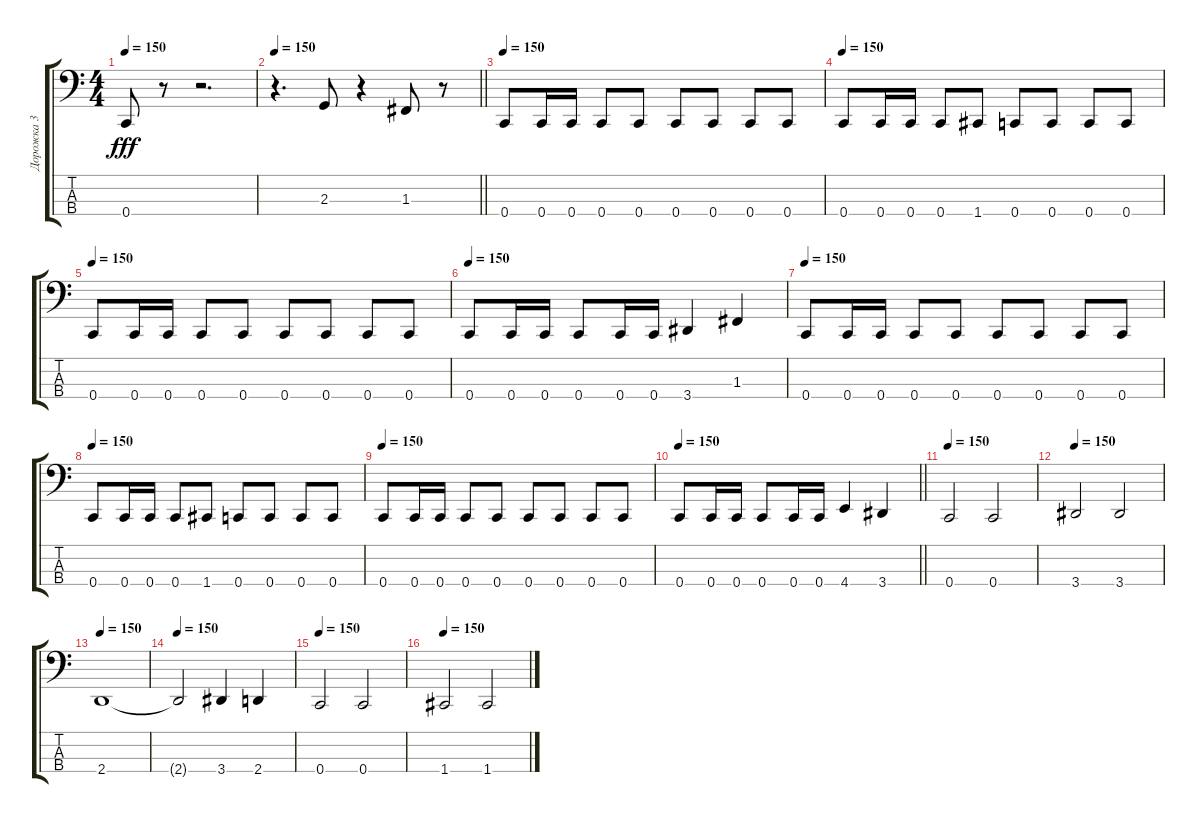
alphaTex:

\track ("Дорожка 3" "Дорожка 3") {instrument electricbasspick}
\staff {score tabs}
\tuning (Eb2 Bb1 F1 C1) {hide}
\ts (4 4)
\tempo 150
\clef f4
\ks c
0.4.8{dy fff} r.8 r.2{d} |
\tempo 150
\barLineRight lightlight
r.4{d} 2.3.8 r.4 1.3.8 r.8 |
\tempo 150
0.4.8 0.4.16 0.4.16 0.4.8 0.4.8 0.4.8 0.4.8 0.4.8 0.4.8 |
\tempo 150
0.4.8 0.4.16 0.4.16 0.4.8 1.4.8 0.4.8 0.4.8 0.4.8 0.4.8 |
\tempo 150
0.4.8 0.4.16 0.4.16 0.4.8 0.4.8 0.4.8 0.4.8 0.4.8 0.4.8 |
\tempo 150
0.4.8 0.4.16 0.4.16 0.4.8 0.4.16 0.4.16 3.4.4 1.3.4 |
\tempo 150
0.4.8 0.4.16 0.4.16 0.4.8 0.4.8 0.4.8 0.4.8 0.4.8 0.4.8 |
\tempo 150
0.4.8 0.4.16 0.4.16 0.4.8 1.4.8 0.4.8 0.4.8 0.4.8 0.4.8 |
\tempo 150
0.4.8 0.4.16 0.4.16 0.4.8 0.4.8 0.4.8 0.4.8 0.4.8 0.4.8 |
\tempo 150
\barLineRight lightlight
0.4.8 0.4.16 0.4.16 0.4.8 0.4.16 0.4.16 4.4.4 3.4.4 |
\tempo 150
0.4.2 0.4.2 |
\tempo 150
3.4.2 3.4.2 |
\tempo 150
2.4.1 |
\tempo 150
2.4{t}.2 3.4.4 2.4.4 |
\tempo 150
0.4.2 0.4.2 |
\tempo 150
1.4.2 1.4.2
